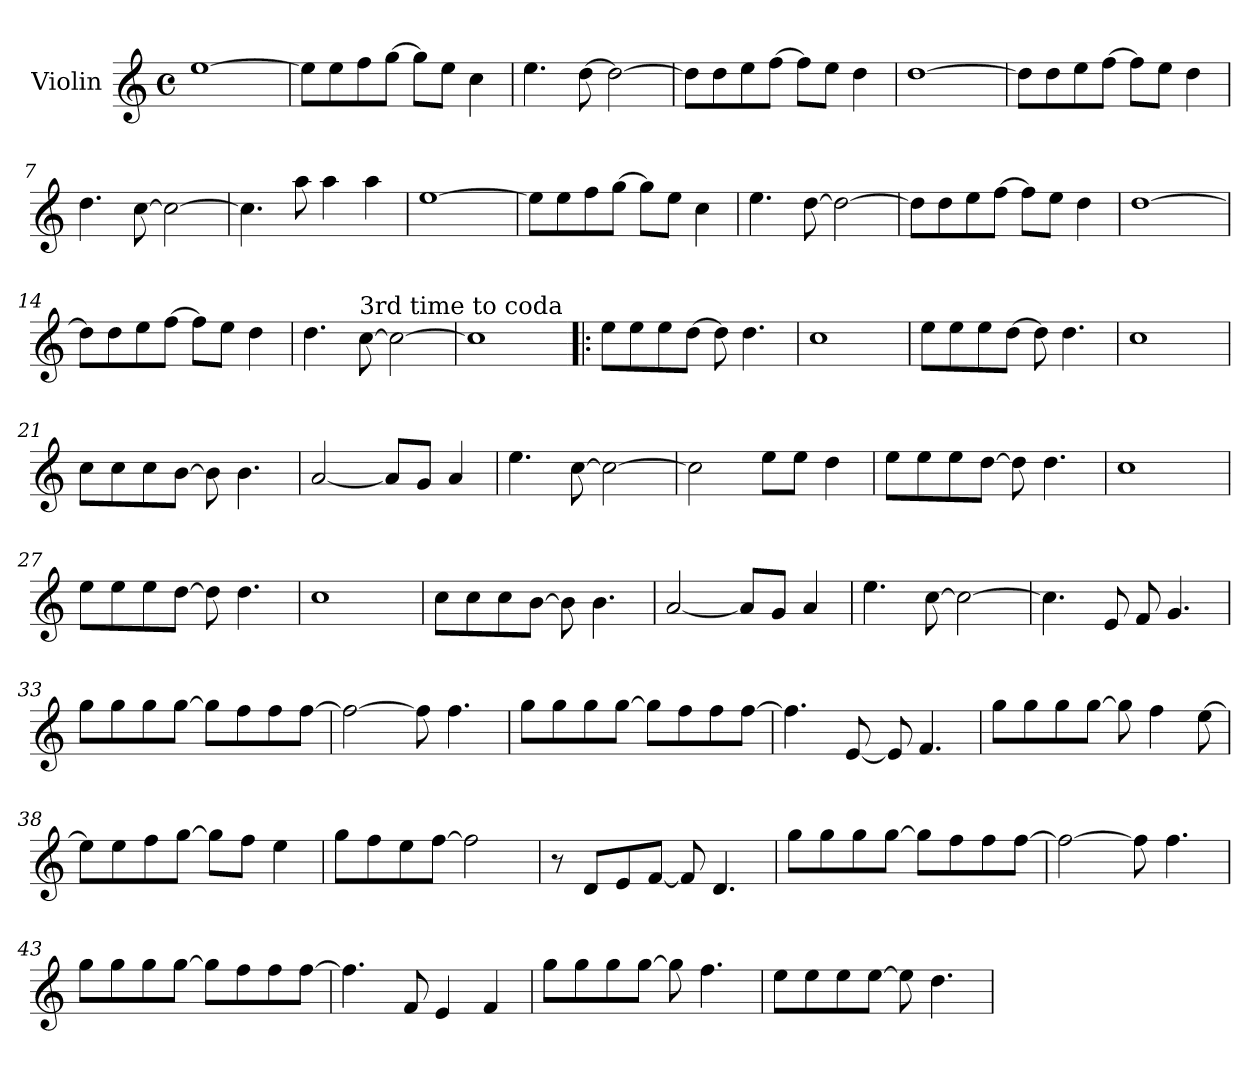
**kern
*part1
*staff1
*I"Violin
*I'Vln
*clefG2
*k[]
*C:
*M4/4
*met(c)
=1
[1ee
=2
8ee\L]
8ee\
8ff\
[8gg\J
8gg\L]
8ee\J
4cc\
=3
4.ee\
[8dd\
2dd\_
=4
8dd\L]
8dd\
8ee\
[8ff\J
8ff\L]
8ee\J
4dd\
=5
[1dd
=6
8dd\L]
8dd\
8ee\
[8ff\J
8ff\L]
8ee\J
4dd\
=7
4.dd\
[8cc\
2cc\_
=8
4.cc\]
8aa\
4aa\
4aa\
!!LO:LB:g=z
=9
[1ee
=10
8ee\L]
8ee\
8ff\
[8gg\J
8gg\L]
8ee\J
4cc\
=11
4.ee\
[8dd\
2dd\_
=12
8dd\L]
8dd\
8ee\
[8ff\J
8ff\L]
8ee\J
4dd\
=13
[1dd
=14
8dd\L]
8dd\
8ee\
[8ff\J
8ff\L]
8ee\J
4dd\
=15
4.dd\
!LO:TX:a:t=3rd time to coda
[8cc\
2cc\_
=16
1cc]
!!LO:LB:g=z
=17!|:
8ee\L
8ee\
8ee\
[8dd\J
8dd\]
4.dd\
=18
1cc
=19
8ee\L
8ee\
8ee\
[8dd\J
8dd\]
4.dd\
=20
1cc
=21
8cc\L
8cc\
8cc\
[8b\J
8b\]
4.b\
=22
[2a/
8a/L]
8g/J
4a/
=23
4.ee\
[8cc\
2cc\_
=24
2cc\]
8ee\L
8ee\J
4dd\
=25
8ee\L
8ee\
8ee\
[8dd\J
8dd\]
4.dd\
=26
1cc
!!LO:LB:g=z
=27
8ee\L
8ee\
8ee\
[8dd\J
8dd\]
4.dd\
=28
1cc
=29
8cc\L
8cc\
8cc\
[8b\J
8b\]
4.b\
=30
[2a/
8a/L]
8g/J
4a/
=31
4.ee\
[8cc\
2cc\_
=32
4.cc\]
8e/
8f/
4.g/
=33
8gg\L
8gg\
8gg\
[8gg\J
8gg\L]
8ff\
8ff\
[8ff\J
=34
2ff\_
8ff\]
4.ff\
!!LO:LB:g=z
=35
8gg\L
8gg\
8gg\
[8gg\J
8gg\L]
8ff\
8ff\
[8ff\J
=36
4.ff\]
[8e/
8e/]
4.f/
=37
8gg\L
8gg\
8gg\
[8gg\J
8gg\]
4ff\
[8ee\
=38
8ee\L]
8ee\
8ff\
[8gg\J
8gg\L]
8ff\J
4ee\
=39
8gg\L
8ff\
8ee\
[8ff\J
2ff\]
=40
8r
8d/L
8e/
[8f/J
8f/]
4.d/
=41
8gg\L
8gg\
8gg\
[8gg\J
8gg\L]
8ff\
8ff\
[8ff\J
!!LO:LB:g=z
=42
2ff\_
8ff\]
4.ff\
=43
8gg\L
8gg\
8gg\
[8gg\J
8gg\L]
8ff\
8ff\
[8ff\J
=44
4.ff\]
8f/
4e/
4f/
=45
8gg\L
8gg\
8gg\
[8gg\J
8gg\]
4.ff\
=46
8ee\L
8ee\
8ee\
[8ee\J
8ee\]
4.dd\
=
*-
